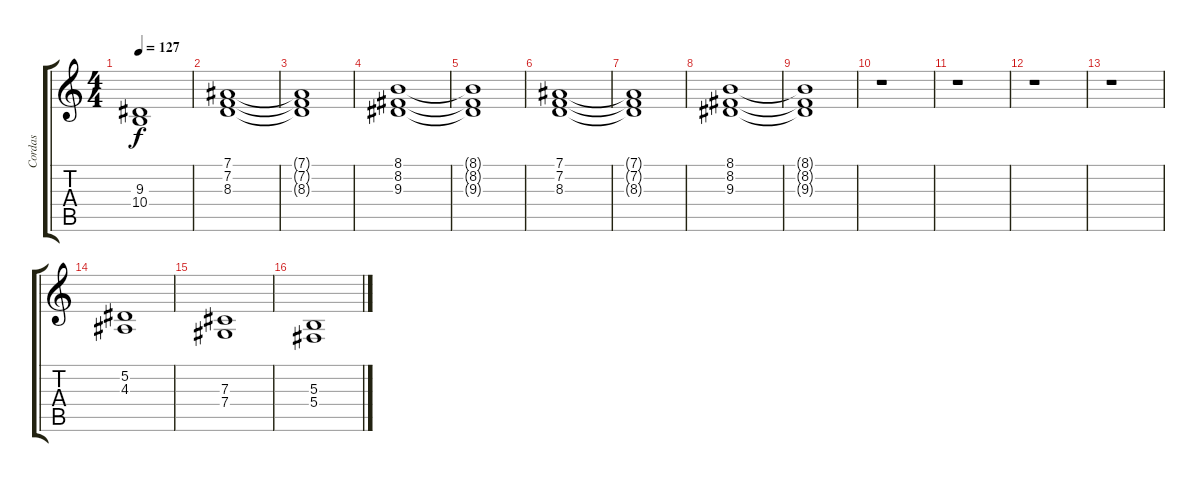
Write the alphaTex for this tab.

\track ("Cordas" "Cordas") {instrument stringensemble1}
\staff {score tabs}
\tuning (Eb4 Bb3 Gb3 Db3 Ab2 Eb2) {hide}
\ts (4 4)
\tempo 127
\clef g2
\ks c
(9.3{t} 10.4{t}).1{dy f} |
(7.1 7.2 8.3).1 |
(7.1{t} 7.2{t} 8.3{t}).1 |
(8.1 8.2 9.3).1 |
(8.1{t} 8.2{t} 9.3{t}).1 |
(7.1 7.2 8.3).1 |
(7.1{t} 7.2{t} 8.3{t}).1 |
(8.1 8.2 9.3).1 |
(8.1{t} 8.2{t} 9.3{t}).1 |
r.1 |
r.1 |
r.1 |
r.1 |
(5.2 4.3).1 |
(7.3 7.4).1 |
(5.3 5.4).1
